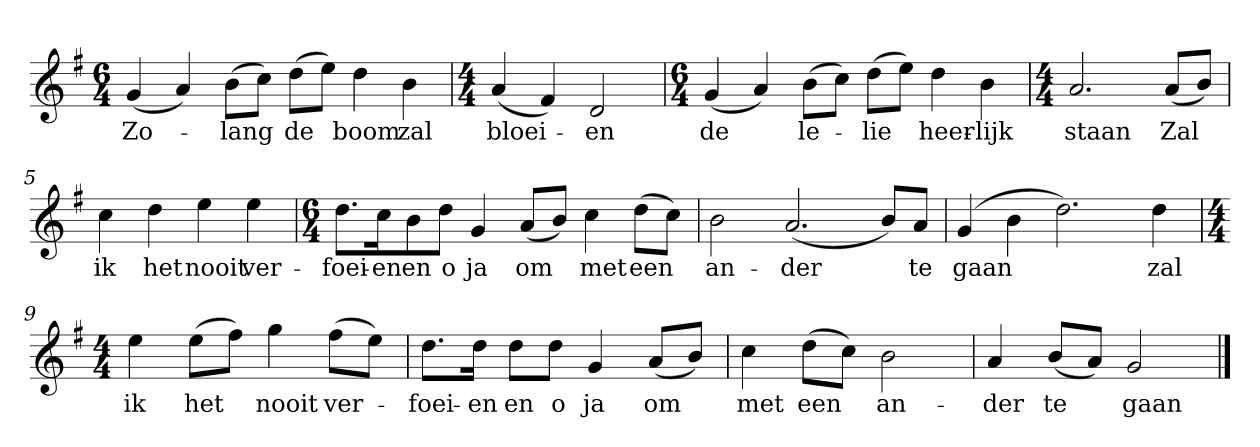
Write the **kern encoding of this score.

**kern	**text
*part1	*part1
*staff1	*staff1
*clefG2	*
*k[f#]	*
*G:	*
*M6/4	*
*MM120	*
=1	=1
(4g	Zo-
4a)	.
(8b\L	-lang
8cc\J)	.
(8dd\L	de
8ee\J)	.
4dd	boom
4b	zal
=2	=2
*M4/4	*
(4a	bloei-
4f#)	.
2d	-en
=3	=3
*M6/4	*
(4g	de
4a)	.
(8b\L	le-
8cc\J)	.
(8dd\L	-lie
8ee\J)	.
4dd	heer-
4b	-lijk
=4	=4
*M4/4	*
2.a	staan
(8a/L	Zal
8b/J)	.
=5	=5
4cc	ik
4dd	het
4ee	nooit
4ee	ver-
=6	=6
*M6/4	*
8.dd\L	-foei-
16cc\K	-en
8b\	en
8dd\J	o
4g	ja
(8a/L	om
8b/J)	.
4cc	met
(8dd\L	een
8cc\J)	.
=7	=7
2b	an-
(2.a	-der
8b/L)	.
8a/J	te
=8	=8
(4g	gaan
4b	.
2.dd)	.
4dd	zal
=9	=9
*M4/4	*
4ee	ik
(8ee\L	het
8ff#\J)	.
4gg	nooit
(8ff#\L	ver-
8ee\J)	.
=10	=10
8.dd\L	-foei-
16dd\Jk	-en
8dd\L	en
8dd\J	o
4g	ja
(8a/L	om
8b/J)	.
=11	=11
4cc	met
(8dd\L	een
8cc\J)	.
2b	an-
=12	=12
4a	-der
(8b/L	te
8a/J)	.
2g	gaan
==	==
*-	*-
